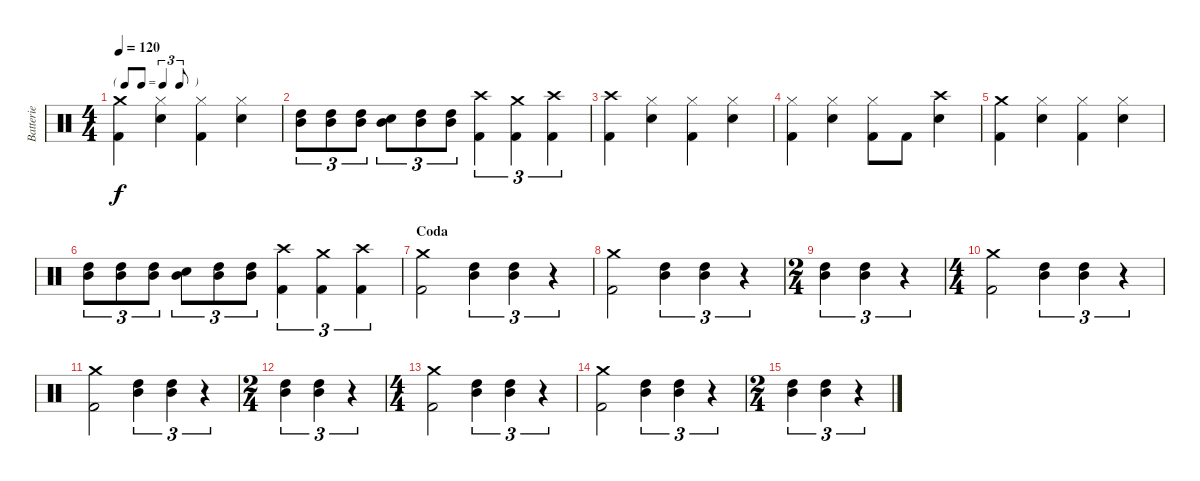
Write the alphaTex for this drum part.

\track ("Batterie" "Batterie") {instrument percussion}
\staff {score}
\articulation defaults
\ts (4 4)
\tf triplet8th
\tempo 120
\clef neutral
\ks c
("Crash medium (hit)" "Kick (hit) 2").4{dy f} ("Hi-Hat (closed)" "Snare (hit) 2").4 ("Hi-Hat (closed)" "Kick (hit) 2").4 ("Hi-Hat (closed)" "Snare (hit) 2").4 |
("High Tom (hit)" "Mid Tom (hit)").8{tu (3 2)} ("High Tom (hit)" "Mid Tom (hit)").8{tu (3 2)} ("High Tom (hit)" "Mid Tom (hit)").8{tu (3 2)} ("Snare (hit) 2" "Mid Tom (hit)").8{tu (3 2)} ("High Tom (hit)" "Mid Tom (hit)").8{tu (3 2)} ("High Tom (hit)" "Mid Tom (hit)").8{tu (3 2)} ("Crash high (hit)" "Kick (hit) 2").4{tu (3 2)} ("Crash medium (hit)" "Kick (hit) 2").4{tu (3 2)} ("Crash high (hit)" "Kick (hit) 2").4{tu (3 2)} |
("Crash high (hit)" "Kick (hit) 2").4 ("Hi-Hat (closed)" "Snare (hit) 2").4 ("Hi-Hat (closed)" "Kick (hit) 2").4 ("Hi-Hat (closed)" "Snare (hit) 2").4 |
("Hi-Hat (closed)" "Kick (hit) 2").4 ("Hi-Hat (closed)" "Snare (hit) 2").4 ("Hi-Hat (closed)" "Kick (hit) 2").8 "Kick (hit) 2".8 ("Crash high (hit)" "Snare (hit) 2").4 |
("Crash medium (hit)" "Kick (hit) 2").4 ("Hi-Hat (closed)" "Snare (hit) 2").4 ("Hi-Hat (closed)" "Kick (hit) 2").4 ("Hi-Hat (closed)" "Snare (hit) 2").4 |
("High Tom (hit)" "Mid Tom (hit)").8{tu (3 2)} ("High Tom (hit)" "Mid Tom (hit)").8{tu (3 2)} ("High Tom (hit)" "Mid Tom (hit)").8{tu (3 2)} ("Snare (hit) 2" "Mid Tom (hit)").8{tu (3 2)} ("High Tom (hit)" "Mid Tom (hit)").8{tu (3 2)} ("High Tom (hit)" "Mid Tom (hit)").8{tu (3 2)} ("Crash high (hit)" "Kick (hit) 2").4{tu (3 2)} ("Crash medium (hit)" "Kick (hit) 2").4{tu (3 2)} ("Crash high (hit)" "Kick (hit) 2").4{tu (3 2)} |
\section ("" "Coda")
("Crash medium (hit)" "Kick (hit) 2").2 ("High Tom (hit)" "Mid Tom (hit)").4{tu (3 2)} ("High Tom (hit)" "Mid Tom (hit)").4{tu (3 2)} r.4{tu (3 2)} |
("Crash medium (hit)" "Kick (hit) 2").2 ("High Tom (hit)" "Mid Tom (hit)").4{tu (3 2)} ("High Tom (hit)" "Mid Tom (hit)").4{tu (3 2)} r.4{tu (3 2)} |
\ts (2 4)
("High Tom (hit)" "Mid Tom (hit)").4{tu (3 2)} ("High Tom (hit)" "Mid Tom (hit)").4{tu (3 2)} r.4{tu (3 2)} |
\ts (4 4)
("Crash medium (hit)" "Kick (hit) 2").2{volume 8} ("High Tom (hit)" "Mid Tom (hit)").4{tu (3 2)} ("High Tom (hit)" "Mid Tom (hit)").4{tu (3 2)} r.4{tu (3 2)} |
("Crash medium (hit)" "Kick (hit) 2").2 ("High Tom (hit)" "Mid Tom (hit)").4{tu (3 2)} ("High Tom (hit)" "Mid Tom (hit)").4{tu (3 2)} r.4{tu (3 2)} |
\ts (2 4)
("High Tom (hit)" "Mid Tom (hit)").4{tu (3 2)} ("High Tom (hit)" "Mid Tom (hit)").4{tu (3 2)} r.4{tu (3 2)} |
\ts (4 4)
("Crash medium (hit)" "Kick (hit) 2").2{volume 0} ("High Tom (hit)" "Mid Tom (hit)").4{tu (3 2)} ("High Tom (hit)" "Mid Tom (hit)").4{tu (3 2)} r.4{tu (3 2)} |
("Crash medium (hit)" "Kick (hit) 2").2 ("High Tom (hit)" "Mid Tom (hit)").4{tu (3 2)} ("High Tom (hit)" "Mid Tom (hit)").4{tu (3 2)} r.4{tu (3 2)} |
\ts (2 4)
("High Tom (hit)" "Mid Tom (hit)").4{tu (3 2)} ("High Tom (hit)" "Mid Tom (hit)").4{tu (3 2)} r.4{tu (3 2)}
